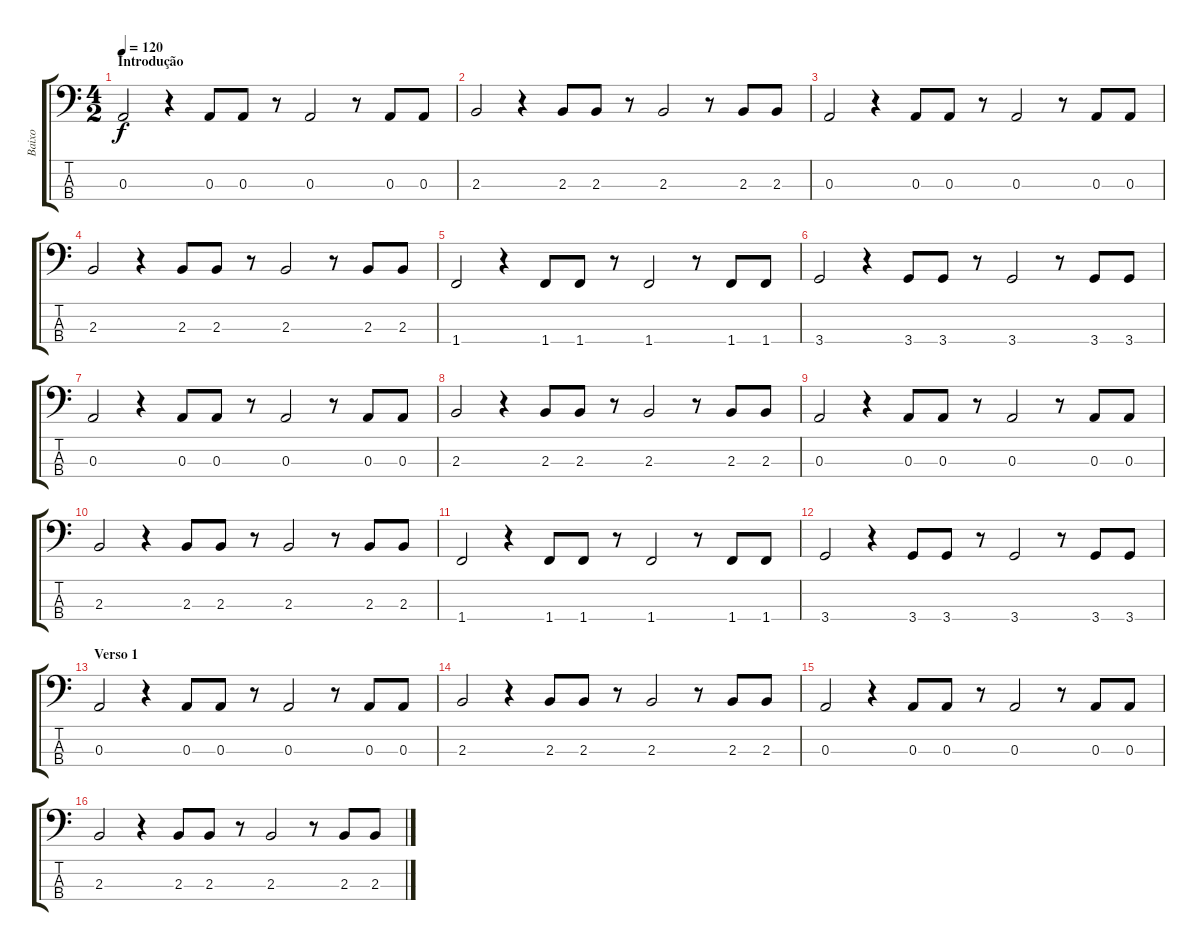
\track ("Baixo" "Baixo") {instrument electricbassfinger}
\staff {score tabs}
\tuning (G2 D2 A1 E1) {hide}
\ts (4 2)
\section ("" "Introdução")
\tempo 120
\clef f4
\ks c
0.3.2{dy f instrument electricbassfinger} r.4 0.3.8 0.3.8 r.8 0.3.2 r.8 0.3.8 0.3.8 |
2.3.2 r.4 2.3.8 2.3.8 r.8 2.3.2 r.8 2.3.8 2.3.8 |
0.3.2 r.4 0.3.8 0.3.8 r.8 0.3.2 r.8 0.3.8 0.3.8 |
2.3.2 r.4 2.3.8 2.3.8 r.8 2.3.2 r.8 2.3.8 2.3.8 |
1.4.2 r.4 1.4.8 1.4.8 r.8 1.4.2 r.8 1.4.8 1.4.8 |
3.4.2 r.4 3.4.8 3.4.8 r.8 3.4.2 r.8 3.4.8 3.4.8 |
0.3.2 r.4 0.3.8 0.3.8 r.8 0.3.2 r.8 0.3.8 0.3.8 |
2.3.2 r.4 2.3.8 2.3.8 r.8 2.3.2 r.8 2.3.8 2.3.8 |
0.3.2 r.4 0.3.8 0.3.8 r.8 0.3.2 r.8 0.3.8 0.3.8 |
2.3.2 r.4 2.3.8 2.3.8 r.8 2.3.2 r.8 2.3.8 2.3.8 |
1.4.2 r.4 1.4.8 1.4.8 r.8 1.4.2 r.8 1.4.8 1.4.8 |
3.4.2 r.4 3.4.8 3.4.8 r.8 3.4.2 r.8 3.4.8 3.4.8 |
\section ("" "Verso 1")
0.3.2{volume 12} r.4 0.3.8 0.3.8 r.8 0.3.2 r.8 0.3.8 0.3.8 |
2.3.2 r.4 2.3.8 2.3.8 r.8 2.3.2 r.8 2.3.8 2.3.8 |
0.3.2 r.4 0.3.8 0.3.8 r.8 0.3.2 r.8 0.3.8 0.3.8 |
2.3.2 r.4 2.3.8 2.3.8 r.8 2.3.2 r.8 2.3.8 2.3.8
